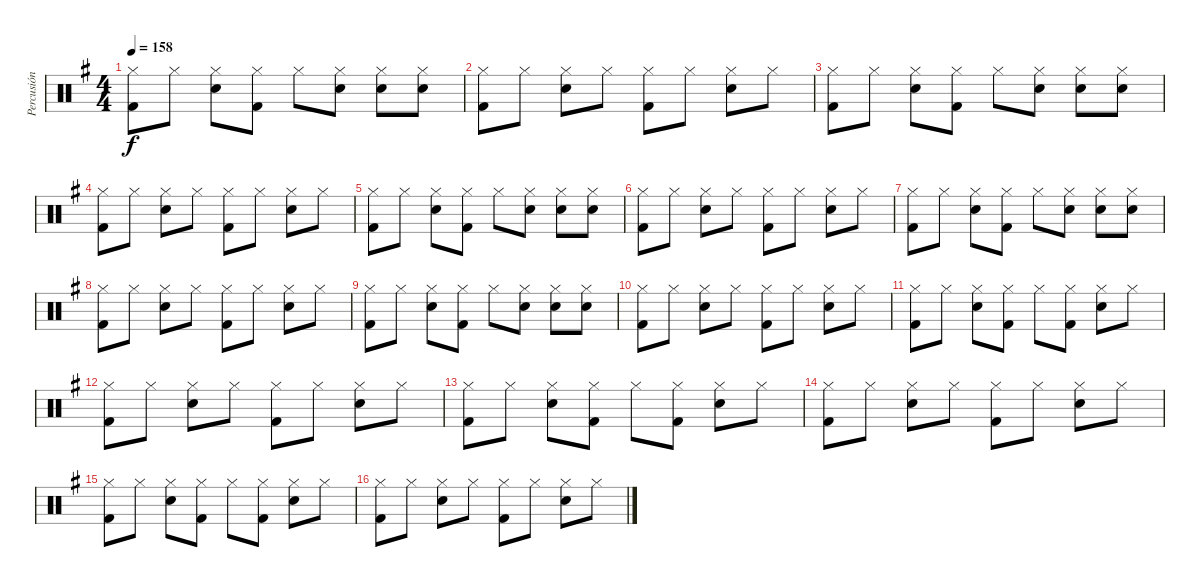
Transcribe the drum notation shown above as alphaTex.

\track ("Percusión" "Percusión") {instrument percussion}
\staff {score}
\articulation defaults
\ts (4 4)
\tempo 158
\clef neutral
\ks g
("Hi-Hat (closed)" "Kick (hit) 2").8{dy f} "Hi-Hat (closed)".8 ("Hi-Hat (closed)" "Snare (hit) 2").8 ("Hi-Hat (closed)" "Kick (hit) 2").8 "Hi-Hat (closed)".8 ("Hi-Hat (closed)" "Snare (hit) 2").8 ("Hi-Hat (closed)" "Snare (hit) 2").8 ("Hi-Hat (closed)" "Snare (hit) 2").8 |
("Hi-Hat (closed)" "Kick (hit) 2").8 "Hi-Hat (closed)".8 ("Hi-Hat (closed)" "Snare (hit) 2").8 "Hi-Hat (closed)".8 ("Hi-Hat (closed)" "Kick (hit) 2").8 "Hi-Hat (closed)".8 ("Hi-Hat (closed)" "Snare (hit) 2").8 "Hi-Hat (closed)".8 |
("Hi-Hat (closed)" "Kick (hit) 2").8 "Hi-Hat (closed)".8 ("Hi-Hat (closed)" "Snare (hit) 2").8 ("Hi-Hat (closed)" "Kick (hit) 2").8 "Hi-Hat (closed)".8 ("Hi-Hat (closed)" "Snare (hit) 2").8 ("Hi-Hat (closed)" "Snare (hit) 2").8 ("Hi-Hat (closed)" "Snare (hit) 2").8 |
("Hi-Hat (closed)" "Kick (hit) 2").8 "Hi-Hat (closed)".8 ("Hi-Hat (closed)" "Snare (hit) 2").8 "Hi-Hat (closed)".8 ("Hi-Hat (closed)" "Kick (hit) 2").8 "Hi-Hat (closed)".8 ("Hi-Hat (closed)" "Snare (hit) 2").8 "Hi-Hat (closed)".8 |
("Hi-Hat (closed)" "Kick (hit) 2").8 "Hi-Hat (closed)".8 ("Hi-Hat (closed)" "Snare (hit) 2").8 ("Hi-Hat (closed)" "Kick (hit) 2").8 "Hi-Hat (closed)".8 ("Hi-Hat (closed)" "Snare (hit) 2").8 ("Hi-Hat (closed)" "Snare (hit) 2").8 ("Hi-Hat (closed)" "Snare (hit) 2").8 |
("Hi-Hat (closed)" "Kick (hit) 2").8 "Hi-Hat (closed)".8 ("Hi-Hat (closed)" "Snare (hit) 2").8 "Hi-Hat (closed)".8 ("Hi-Hat (closed)" "Kick (hit) 2").8 "Hi-Hat (closed)".8 ("Hi-Hat (closed)" "Snare (hit) 2").8 "Hi-Hat (closed)".8 |
("Hi-Hat (closed)" "Kick (hit) 2").8 "Hi-Hat (closed)".8 ("Hi-Hat (closed)" "Snare (hit) 2").8 ("Hi-Hat (closed)" "Kick (hit) 2").8 "Hi-Hat (closed)".8 ("Hi-Hat (closed)" "Snare (hit) 2").8 ("Hi-Hat (closed)" "Snare (hit) 2").8 ("Hi-Hat (closed)" "Snare (hit) 2").8 |
("Hi-Hat (closed)" "Kick (hit) 2").8 "Hi-Hat (closed)".8 ("Hi-Hat (closed)" "Snare (hit) 2").8 "Hi-Hat (closed)".8 ("Hi-Hat (closed)" "Kick (hit) 2").8 "Hi-Hat (closed)".8 ("Hi-Hat (closed)" "Snare (hit) 2").8 "Hi-Hat (closed)".8 |
("Hi-Hat (closed)" "Kick (hit) 2").8 "Hi-Hat (closed)".8 ("Hi-Hat (closed)" "Snare (hit) 2").8 ("Hi-Hat (closed)" "Kick (hit) 2").8 "Hi-Hat (closed)".8 ("Hi-Hat (closed)" "Snare (hit) 2").8 ("Hi-Hat (closed)" "Snare (hit) 2").8 ("Hi-Hat (closed)" "Snare (hit) 2").8 |
("Hi-Hat (closed)" "Kick (hit) 2").8 "Hi-Hat (closed)".8 ("Hi-Hat (closed)" "Snare (hit) 2").8 "Hi-Hat (closed)".8 ("Hi-Hat (closed)" "Kick (hit) 2").8 "Hi-Hat (closed)".8 ("Hi-Hat (closed)" "Snare (hit) 2").8 "Hi-Hat (closed)".8 |
("Hi-Hat (closed)" "Kick (hit) 2").8 "Hi-Hat (closed)".8 ("Hi-Hat (closed)" "Snare (hit) 2").8 ("Hi-Hat (closed)" "Kick (hit) 2").8 "Hi-Hat (closed)".8 ("Hi-Hat (closed)" "Kick (hit) 2").8 ("Hi-Hat (closed)" "Snare (hit) 2").8 "Hi-Hat (closed)".8 |
("Hi-Hat (closed)" "Kick (hit) 2").8 "Hi-Hat (closed)".8 ("Hi-Hat (closed)" "Snare (hit) 2").8 "Hi-Hat (closed)".8 ("Hi-Hat (closed)" "Kick (hit) 2").8 "Hi-Hat (closed)".8 ("Hi-Hat (closed)" "Snare (hit) 2").8 "Hi-Hat (closed)".8 |
("Hi-Hat (closed)" "Kick (hit) 2").8 "Hi-Hat (closed)".8 ("Hi-Hat (closed)" "Snare (hit) 2").8 ("Hi-Hat (closed)" "Kick (hit) 2").8 "Hi-Hat (closed)".8 ("Hi-Hat (closed)" "Kick (hit) 2").8 ("Hi-Hat (closed)" "Snare (hit) 2").8 "Hi-Hat (closed)".8 |
("Hi-Hat (closed)" "Kick (hit) 2").8 "Hi-Hat (closed)".8 ("Hi-Hat (closed)" "Snare (hit) 2").8 "Hi-Hat (closed)".8 ("Hi-Hat (closed)" "Kick (hit) 2").8 "Hi-Hat (closed)".8 ("Hi-Hat (closed)" "Snare (hit) 2").8 "Hi-Hat (closed)".8 |
("Hi-Hat (closed)" "Kick (hit) 2").8 "Hi-Hat (closed)".8 ("Hi-Hat (closed)" "Snare (hit) 2").8 ("Hi-Hat (closed)" "Kick (hit) 2").8 "Hi-Hat (closed)".8 ("Hi-Hat (closed)" "Kick (hit) 2").8 ("Hi-Hat (closed)" "Snare (hit) 2").8 "Hi-Hat (closed)".8 |
("Hi-Hat (closed)" "Kick (hit) 2").8 "Hi-Hat (closed)".8 ("Hi-Hat (closed)" "Snare (hit) 2").8 "Hi-Hat (closed)".8 ("Hi-Hat (closed)" "Kick (hit) 2").8 "Hi-Hat (closed)".8 ("Hi-Hat (closed)" "Snare (hit) 2").8 "Hi-Hat (closed)".8
